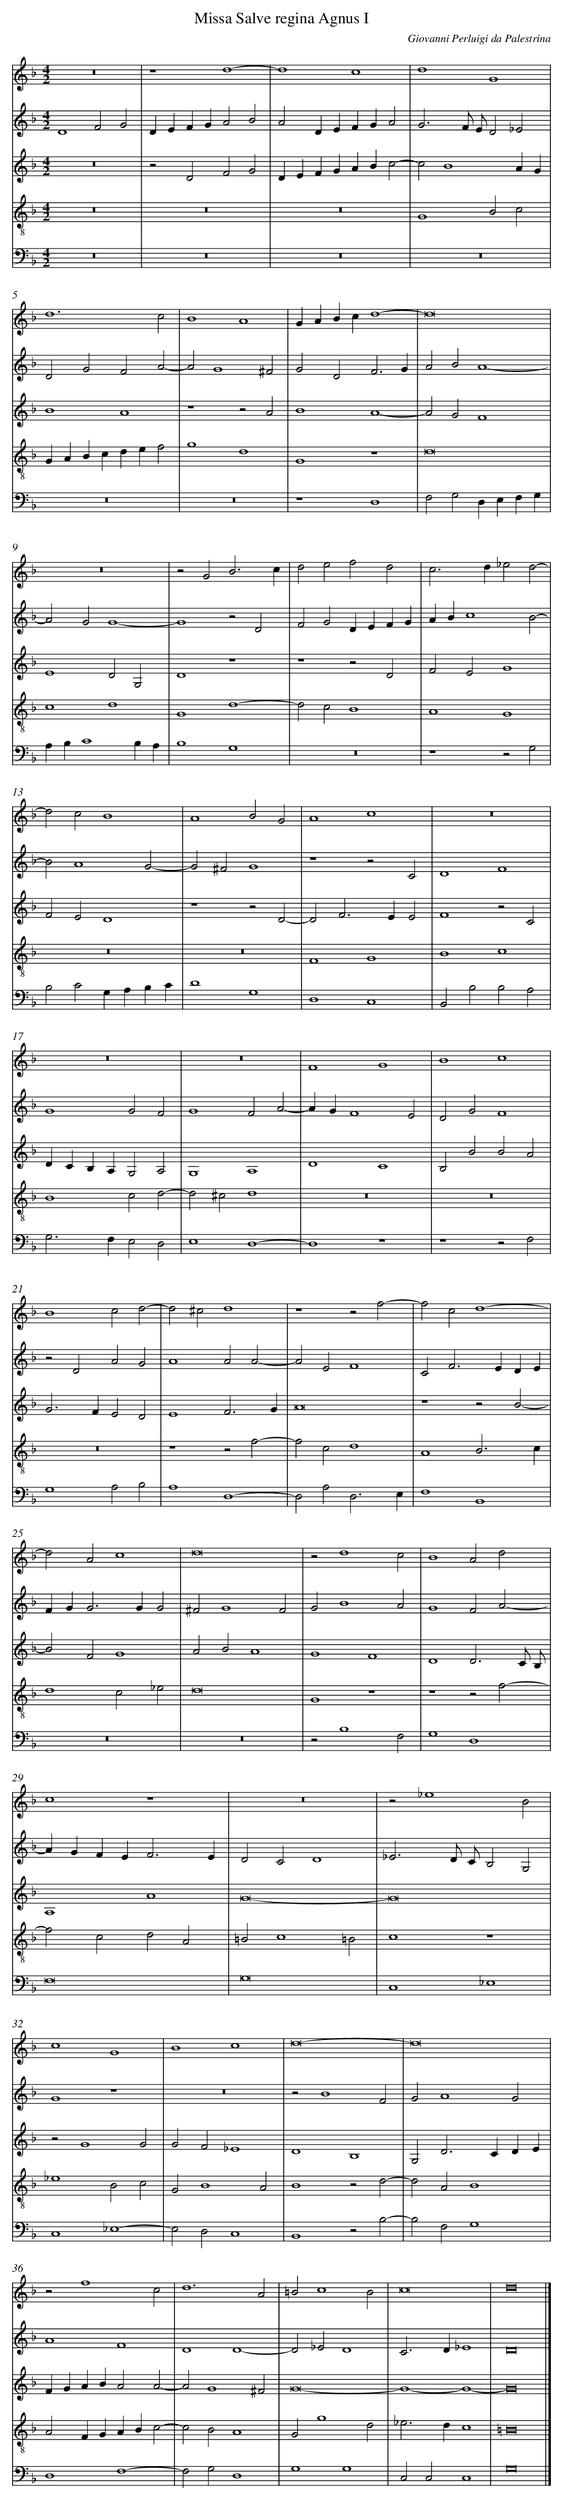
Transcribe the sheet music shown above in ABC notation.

X:1
T: Missa Salve regina Agnus I
C: Giovanni Perluigi da Palestrina
L: 1/4
M: 4/2
V: 1 clef=treble
V: 2 clef=treble
V: 3 clef=treble
V: 4 clef=treble-8
V: 5 clef=bass
K: F
[V:1] z8 |
[V:2] D4F2G2 |
[V:3] z8 |
[V:4] z8 |
[V:5] z8 |
[V:1] z4d4- |
[V:2] DEFGA2B2 |
[V:3] z2D2F2G2 |
[V:4] z8 |
[V:5] z8 |
[V:1] d4c4 |
[V:2] A2DEFGA2 |
[V:3] DEFGABc2- |
[V:4] z8 |
[V:5] z8 |
[V:1] d4G4 |
[V:2] G3F/ E/D2_E2 |
[V:3] c2B4AG |
[V:4] G4B2c2 |
[V:5] z8 |
[V:1] d6c2 |
[V:2] D2G2F2A2- |
[V:3] B4A4 |
[V:4] GABcdef2 |
[V:5] z8 |
[V:1] B4A4 |
[V:2] A2G4^F2 |
[V:3] z4z2A2 |
[V:4] g4d4 |
[V:5] z8 |
[V:1] GABcd4- |
[V:2] G2D2F3G |
[V:3] B4A4- |
[V:4] G4z4 |
[V:5] z4D,4 |
[V:1] d8 |
[V:2] A2B2A4- |
[V:3] A2G2F4 |
[V:4] d8 |
[V:5] F,2G,2D,E,F,G, |
[V:1] z8 |
[V:2] A2G2G4- |
[V:3] E4D2G,2 |
[V:4] c4d4 |
[V:5] A,B,C4B,A, |
[V:1] z2G2B3c |
[V:2] G4z2D2 |
[V:3] D4z4 |
[V:4] G4d4- |
[V:5] B,4G,4 |
[V:1] d2e2f2d2 |
[V:2] F2G2DEFG |
[V:3] z4z2D2 |
[V:4] d2c2B4 |
[V:5] z8 |
[V:1] c2>d2_e2d2- |
[V:2] ABc4B2- |
[V:3] F2E2G4 |
[V:4] A4G4 |
[V:5] z4z2G,2 |
[V:1] d2c2B4 |
[V:2] B2A4G2- |
[V:3] F2E2D4 |
[V:4] z8 |
[V:5] B,2C2G,A,B,C |
[V:1] A4B2G2 |
[V:2] G2^F2G4 |
[V:3] z4z2D2- |
[V:4] z8 |
[V:5] D4G,4 |
[V:1] A4c4 |
[V:2] z4z2C2 |
[V:3] D2F2>E2E2 |
[V:4] F4G4 |
[V:5] D,4C,4 |
[V:1] z8 |
[V:2] D4F4 |
[V:3] F4z2C2 |
[V:4] B4c4 |
[V:5] B,,2B,2B,2A,2 |
[V:1] z8 |
[V:2] G4G2F2 |
[V:3] DCB,A,G,2A,2 |
[V:4] B4c2d2- |
[V:5] G,2>F,2E,2D,2 |
[V:1] z8 |
[V:2] G4F2A2- |
[V:3] G,4A,4 |
[V:4] d2^c2d4 |
[V:5] E,4D,4- |
[V:1] F4G4 |
[V:2] AGF4E2 |
[V:3] D4C4 |
[V:4] z8 |
[V:5] D,4z4 |
[V:1] B4c4 |
[V:2] D2G2F4 |
[V:3] B,2B2B2A2 |
[V:4] z8 |
[V:5] z4z2F,2 |
[V:1] B4c2d2- |
[V:2] z2D2A2G2 |
[V:3] G2>F2E2D2 |
[V:4] z8 |
[V:5] G,4A,2B,2 |
[V:1] d2^c2d4 |
[V:2] A4A2A2- |
[V:3] E4F3G |
[V:4] z4z2f2- |
[V:5] A,4D,4- |
[V:1] z4z2f2- |
[V:2] A2E2F4 |
[V:3] A8 |
[V:4] f2c2d4 |
[V:5] D,2A,2D,3E, |
[V:1] f2c2d4- |
[V:2] C2F2>E2DE |
[V:3] z4z2B2- |
[V:4] A4B3c |
[V:5] F,4B,,4 |
[V:1] d2A2c4 |
[V:2] FG2<G2GG2 |
[V:3] B2F2G4 |
[V:4] d4c2_e2 |
[V:5] z8 |
[V:1] d8 |
[V:2] ^F2G4F2 |
[V:3] A2B2A4 |
[V:4] d8 |
[V:5] z8 |
[V:1] z2d4c2 |
[V:2] G2B4A2 |
[V:3] G4F4 |
[V:4] G4z4 |
[V:5] z2B,4F,2 |
[V:1] B4A2d2 |
[V:2] G4F2A2- |
[V:3] D4D3C/ B,/ |
[V:4] z4z2f2- |
[V:5] G,4D,4 |
[V:1] c4z4 |
[V:2] AGFE2<F2E |
[V:3] A,4A4 |
[V:4] f2c2d2A2 |
[V:5] F,8 |
[V:1] z8 |
[V:2] D2C2D4 |
[V:3] G8- |
[V:4] =B2c4=B2 |
[V:5] G,8 |
[V:1] z2_e4B2 |
[V:2] _E3D/ C/B,2G,2 |
[V:3] G8 |
[V:4] c4z4 |
[V:5] C,4_E,4 |
[V:1] c4G4 |
[V:2] G4z4 |
[V:3] z2G4G2 |
[V:4] _e4B2c2 |
[V:5] C,4_E,4- |
[V:1] B4c4 |
[V:2] z8 |
[V:3] G2F2_E4 |
[V:4] G2B4A2 |
[V:5] E,2D,2C,4 |
[V:1] d8- |
[V:2] z2B4F2 |
[V:3] D4B,4 |
[V:4] B4z2d2- |
[V:5] B,,4z2B,2- |
[V:1] d8 |
[V:2] G2A4G2 |
[V:3] G,2D2>C2DE |
[V:4] d2A2B4 |
[V:5] B,2F,2G,4 |
[V:1] z2f4c2 |
[V:2] A4F4 |
[V:3] FGABA2A2- |
[V:4] A2FGABc2- |
[V:5] D,4F,4- |
[V:1] d6A2 |
[V:2] D4D4- |
[V:3] A2G4^F2 |
[V:4] c2B2A4 |
[V:5] F,2G,2D,4 |
[V:1] =B2c4B2 |
[V:2] D2_E2D4 |
[V:3] G8- |
[V:4] G2g4d2 |
[V:5] G,4G,4 |
[V:1] c8 |
[V:2] C2>D2_E4 |
[V:3] G4-G4- |
[V:4] _e2>d2c4 |
[V:5] C,2C,2C,4 |
[V:1] d8 |]
[V:2] D8 |]
[V:3] G8 |]
[V:4] =B8 |]
[V:5] G,8 |]
